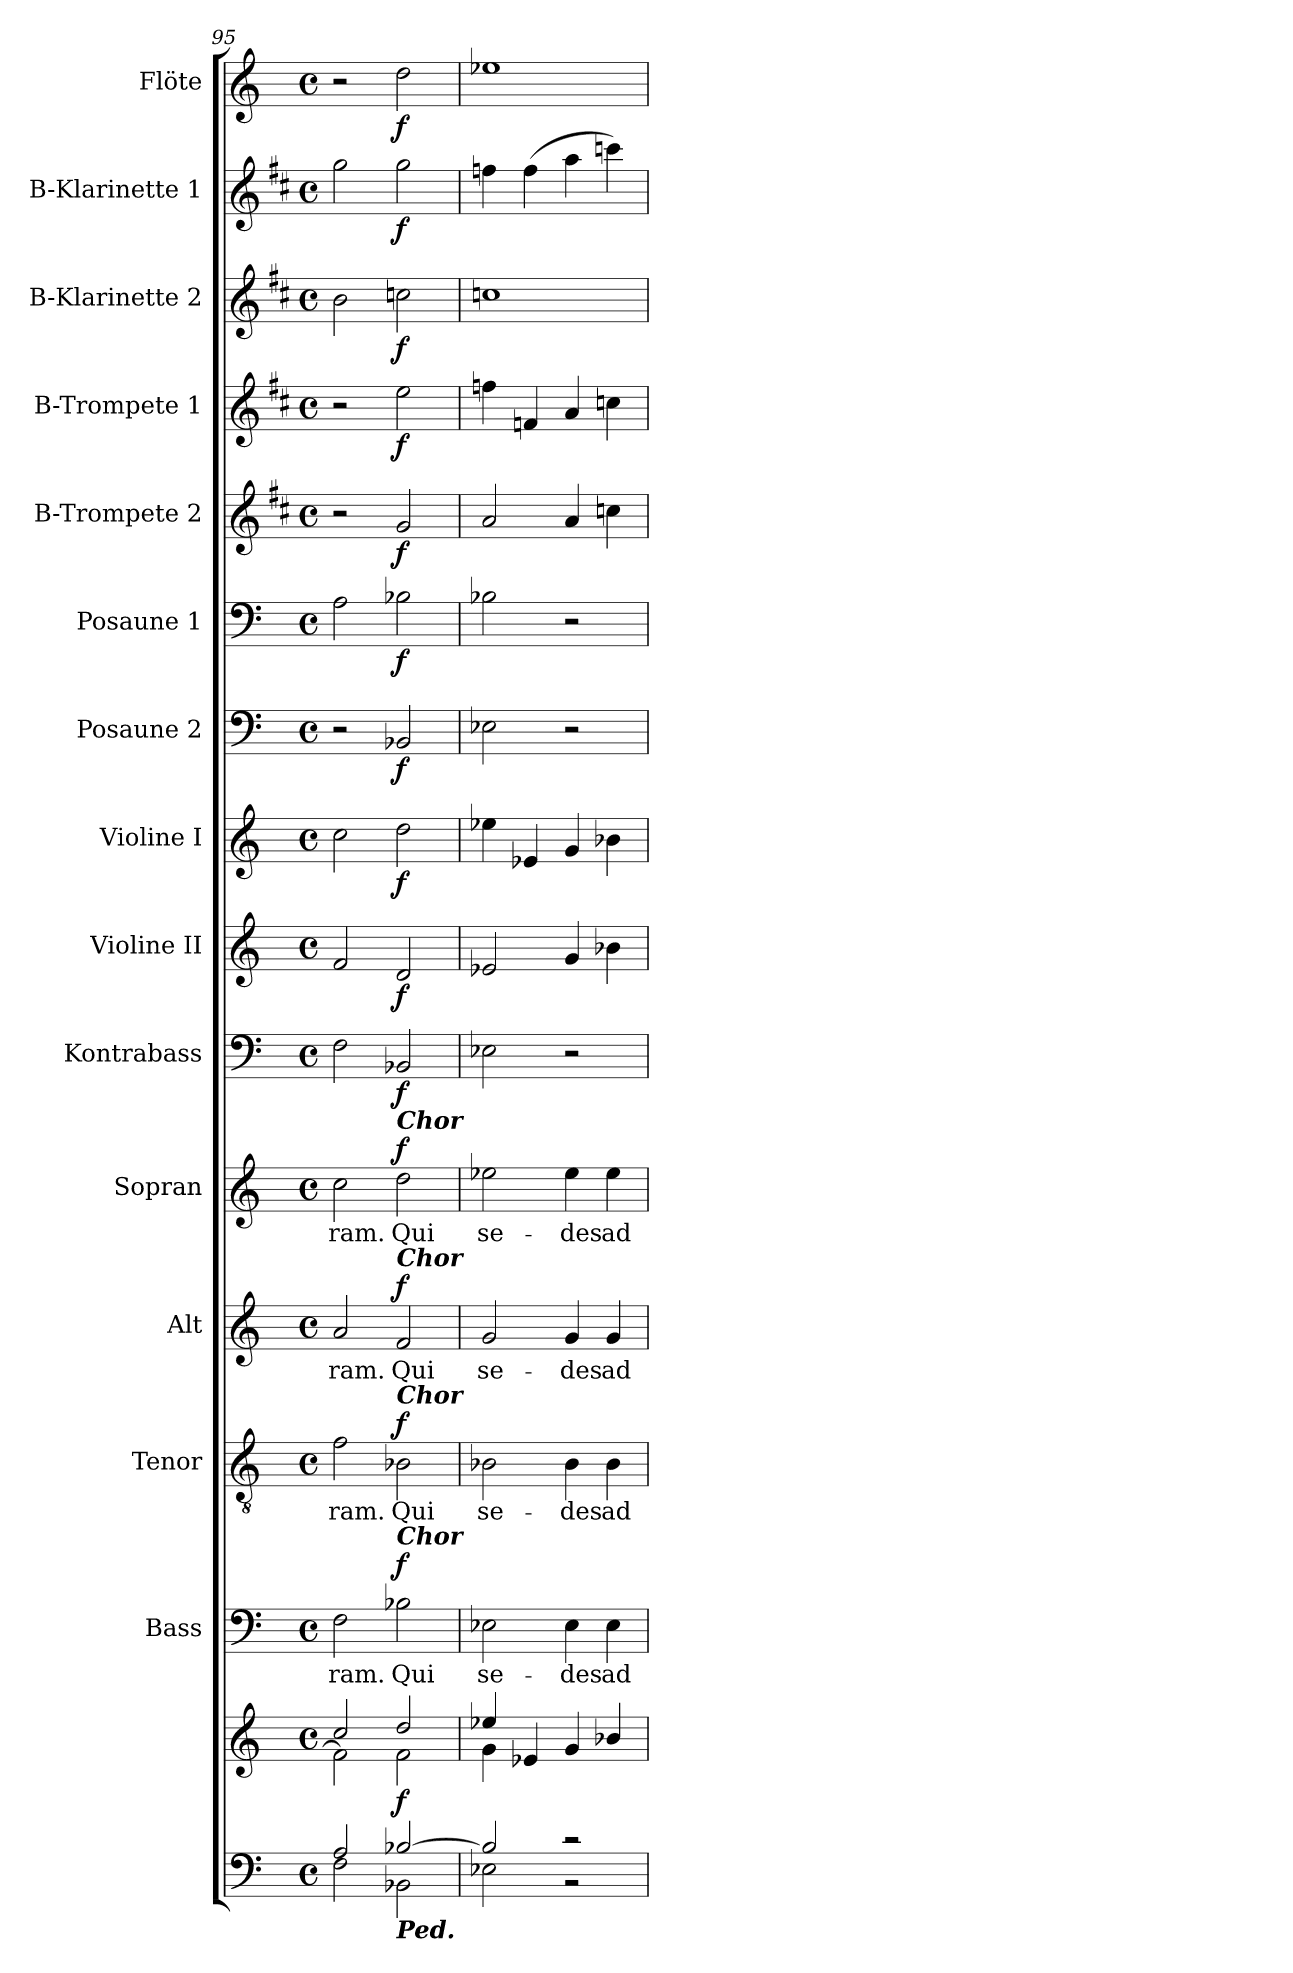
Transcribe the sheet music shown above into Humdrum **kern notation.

**kern	**kern	**dynam	**kern	**text	**dynam	**kern	**text	**dynam	**kern	**text	**dynam	**kern	**text	**dynam	**kern	**dynam	**kern	**dynam	**kern	**dynam	**kern	**dynam	**kern	**dynam	**kern	**dynam	**kern	**dynam	**kern	**dynam	**kern	**dynam	**kern	**dynam
*part15	*part15	*part15	*part14	*part14	*part14	*part13	*part13	*part13	*part12	*part12	*part12	*part11	*part11	*part11	*part10	*part10	*part9	*part9	*part8	*part8	*part7	*part7	*part6	*part6	*part5	*part5	*part4	*part4	*part3	*part3	*part2	*part2	*part1	*part1
*staff16	*staff15	*staff15/16	*staff14	*staff14	*staff14	*staff13	*staff13	*staff13	*staff12	*staff12	*staff12	*staff11	*staff11	*staff11	*staff10	*staff10	*staff9	*staff9	*staff8	*staff8	*staff7	*staff7	*staff6	*staff6	*staff5	*staff5	*staff4	*staff4	*staff3	*staff3	*staff2	*staff2	*staff1	*staff1
*	*	*	*I"Bass	*	*	*I"Tenor	*	*	*I"Alt	*	*	*I"Sopran	*	*	*I"Kontrabass	*	*I"Violine II	*	*I"Violine I	*	*I"Posaune 2	*	*I"Posaune 1	*	*I"B-Trompete 2	*	*I"B-Trompete 1	*	*I"B-Klarinette 2	*	*I"B-Klarinette 1	*	*I"Flöte	*
*	*	*	*I'B.	*	*	*I'T.	*	*	*I'A.	*	*	*I'S.	*	*	*I'Kb.	*	*I'Vl. II	*	*I'Vl. I	*	*I'Pos. 2	*	*I'Pos. 1	*	*I'B Trp. 2	*	*I'B Trp. 1	*	*I'B Kl. 2	*	*I'B Kl. 1	*	*I'Fl.	*
*clefF4	*clefG2	*	*clefF4	*	*	*clefGv2	*	*	*clefG2	*	*	*clefG2	*	*	*clefF4	*	*clefG2	*	*clefG2	*	*clefF4	*	*clefF4	*	*clefG2	*	*clefG2	*	*clefG2	*	*clefG2	*	*clefG2	*
*	*	*	*	*	*	*	*	*	*	*	*	*	*	*	*ITrd7c12	*	*	*	*	*	*	*	*	*	*ITrd1c2	*	*ITrd1c2	*	*ITrd1c2	*	*ITrd1c2	*	*	*
*k[]	*k[]	*	*k[]	*	*	*k[]	*	*	*k[]	*	*	*k[]	*	*	*k[]	*	*k[]	*	*k[]	*	*k[]	*	*k[]	*	*k[]	*	*k[]	*	*k[]	*	*k[]	*	*k[]	*
*C:	*C:	*	*C:	*	*	*C:	*	*	*C:	*	*	*C:	*	*	*C:	*	*C:	*	*C:	*	*C:	*	*C:	*	*C:	*	*C:	*	*C:	*	*C:	*	*C:	*
*M4/4	*M4/4	*	*M4/4	*	*	*M4/4	*	*	*M4/4	*	*	*M4/4	*	*	*M4/4	*	*M4/4	*	*M4/4	*	*M4/4	*	*M4/4	*	*M4/4	*	*M4/4	*	*M4/4	*	*M4/4	*	*M4/4	*
*met(c)	*met(c)	*	*met(c)	*	*	*met(c)	*	*	*met(c)	*	*	*met(c)	*	*	*met(c)	*	*met(c)	*	*met(c)	*	*met(c)	*	*met(c)	*	*met(c)	*	*met(c)	*	*met(c)	*	*met(c)	*	*met(c)	*
=95	=95	=95	=95	=95	=95	=95	=95	=95	=95	=95	=95	=95	=95	=95	=95	=95	=95	=95	=95	=95	=95	=95	=95	=95	=95	=95	=95	=95	=95	=95	=95	=95	=95	=95
*^	*^	*	*	*	*	*	*	*	*	*	*	*	*	*	*	*	*	*	*	*	*	*	*	*	*	*	*	*	*	*	*	*	*	*
!	!	!	!	!	!	!LO:LY:b	!	!	!LO:LY:b	!	!	!LO:LY:b	!	!	!LO:LY:b	!	!	!	!	!	!	!	!	!	!	!	!	!	!	!	!	!	!	!	!	!
2A/	2F\	2cc/	2f\]	.	2F\	-ram.	.	2f\	-ram.	.	2a/	-ram.	.	2cc\	-ram.	.	2FF\	.	2f/	.	2cc\	.	2r	.	2A\	.	2r	.	2r	.	2a\	.	2ff\	.	2r	.
!	!	!	!	!	!	!	!	!	!	!	!	!	!	!LO:TX:a:Bi:t=Chor	!	!	!	!	!	!	!	!	!	!	!	!	!	!	!	!	!	!	!	!	!	!
!	!	!	!	!	!	!	!	!	!	!	!LO:TX:a:Bi:t=Chor	!	!	!	!	!	!	!	!	!	!	!	!	!	!	!	!	!	!	!	!	!	!	!	!	!
!	!	!	!	!	!	!	!	!LO:TX:a:Bi:t=Chor	!	!	!	!	!	!	!	!	!	!	!	!	!	!	!	!	!	!	!	!	!	!	!	!	!	!	!	!
!	!	!	!	!	!LO:TX:a:Bi:t=Chor	!	!	!	!	!	!	!	!	!	!	!	!	!	!	!	!	!	!	!	!	!	!	!	!	!	!	!	!	!	!	!
!LO:TX:b:Bi:t=Ped.	!	!	!	!	!	!	!	!	!	!	!	!	!	!	!	!	!	!	!	!	!	!	!	!	!	!	!	!	!	!	!	!	!	!	!	!
!	!	!	!	!LO:DY:b	!	!LO:LY:b	!LO:DY:a	!	!LO:LY:b	!LO:DY:a	!	!LO:LY:b	!LO:DY:a	!	!LO:LY:b	!LO:DY:a	!	!LO:DY:b	!	!LO:DY:b	!	!LO:DY:b	!	!LO:DY:b	!	!LO:DY:b	!	!LO:DY:b	!	!LO:DY:b	!	!LO:DY:b	!	!LO:DY:b	!	!LO:DY:b
[>2B-X/	2BB-X\	2dd/	2f\	f	2B-X\	Qui	f	2B-X\	Qui	f	2f/	Qui	f	2dd\	Qui	f	2BBB-X/	f	2d/	f	2dd\	f	2BB-X/	f	2B-X\	f	2f/	f	2dd\	f	2b-X\	f	2ff\	f	2dd\	f
=96	=96	=96	=96	=96	=96	=96	=96	=96	=96	=96	=96	=96	=96	=96	=96	=96	=96	=96	=96	=96	=96	=96	=96	=96	=96	=96	=96	=96	=96	=96	=96	=96	=96	=96	=96	=96
!	!	!	!	!	!	!LO:LY:b	!	!	!LO:LY:b	!	!	!LO:LY:b	!	!	!LO:LY:b	!	!	!	!	!	!	!	!	!	!	!	!	!	!	!	!	!	!	!	!	!
2B-/]	2E-X\	4ee-X/	4g\	.	2E-X\	se-	.	2B-X\	se-	.	2g/	se-	.	2ee-X\	se-	.	2EE-X\	.	2e-X/	.	4ee-X\	.	2E-X\	.	2B-X\	.	2g/	.	4ee-X\	.	1b-X	.	4ee-X\	.	1ee-X	.
.	.	4e-X/	2.ryy	.	.	.	.	.	.	.	.	.	.	.	.	.	.	.	.	.	4e-X/	.	.	.	.	.	.	.	4e-X/	.	.	.	(>4ee-\	.	.	.
!	!	!	!	!	!	!LO:LY:b	!	!	!LO:LY:b	!	!	!LO:LY:b	!	!	!LO:LY:b	!	!	!	!	!	!	!	!	!	!	!	!	!	!	!	!	!	!	!	!	!
2r	2r	4g/	.	.	4E-\	-des	.	4B-\	-des	.	4g/	-des	.	4ee-\	-des	.	2r	.	4g/	.	4g/	.	2r	.	2r	.	4g/	.	4g/	.	.	.	4gg\	.	.	.
!	!	!	!	!	!	!LO:LY:b	!	!	!LO:LY:b	!	!	!LO:LY:b	!	!	!LO:LY:b	!	!	!	!	!	!	!	!	!	!	!	!	!	!	!	!	!	!	!	!	!
.	.	4b-X/	.	.	4E-\	ad	.	4B-\	ad	.	4g/	ad	.	4ee-\	ad	.	.	.	4b-X\	.	4b-X\	.	.	.	.	.	4b-X\	.	4b-X\	.	.	.	4bb-X\)	.	.	.
*v	*v	*	*	*	*	*	*	*	*	*	*	*	*	*	*	*	*	*	*	*	*	*	*	*	*	*	*	*	*	*	*	*	*	*	*	*
*	*v	*v	*	*	*	*	*	*	*	*	*	*	*	*	*	*	*	*	*	*	*	*	*	*	*	*	*	*	*	*	*	*	*	*	*
=	=	=	=	=	=	=	=	=	=	=	=	=	=	=	=	=	=	=	=	=	=	=	=	=	=	=	=	=	=	=	=	=	=	=
*-	*-	*-	*-	*-	*-	*-	*-	*-	*-	*-	*-	*-	*-	*-	*-	*-	*-	*-	*-	*-	*-	*-	*-	*-	*-	*-	*-	*-	*-	*-	*-	*-	*-	*-
